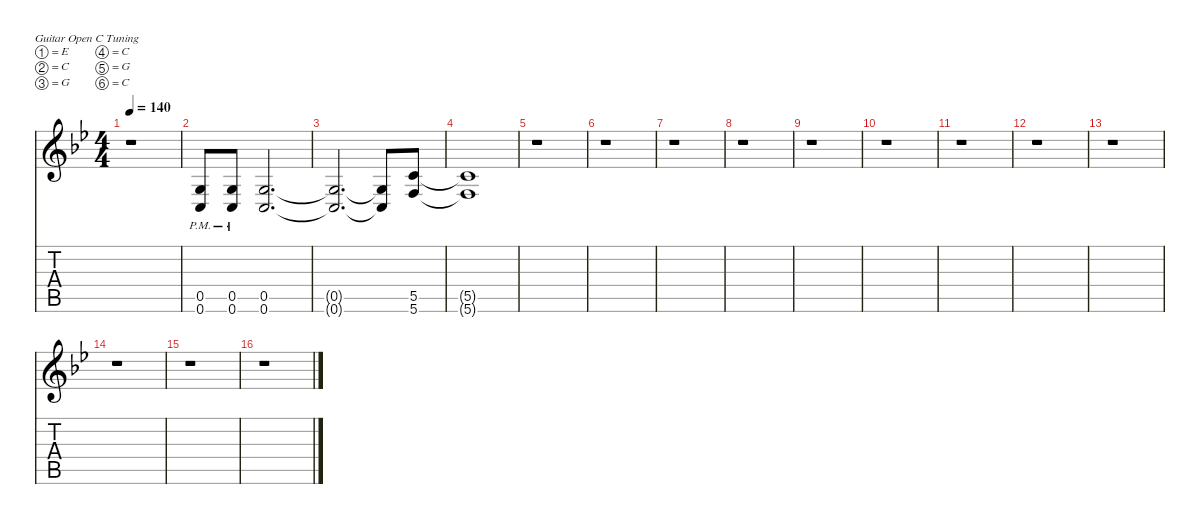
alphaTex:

\defaultSystemsLayout 4
\hideDynamics
\bracketExtendMode nobrackets
\singleTrackTrackNamePolicy hidden
\multiTrackTrackNamePolicy hidden
\firstSystemTrackNameMode fullname
\firstSystemTrackNameOrientation horizontal
\otherSystemsTrackNameOrientation horizontal
\track ("Guitar 2" "od.guit.") {instrument overdrivenguitar}
\staff {score tabs}
\tuning (E4 C4 G3 C3 G2 C2)
\ts (4 4)
\tempo 140
\clef g2
\ks gminor
r.1{dy f beam Down} |
(0.5{pm acc forcenatural} 0.6{pm acc forcenatural}).8{beam Up} (0.5{pm acc forcenatural} 0.6{pm acc forcenatural}).8{beam Up} (0.5{acc forcenatural} 0.6{acc forcenatural}).2{d beam Up} |
(0.5{t acc forcenatural} 0.6{t acc forcenatural}).2{d beam Up} (0.5{t acc forcenatural} 0.6{t acc forcenatural}).8{beam Up} (5.5{acc forcenatural} 5.6{acc forcenatural}).8{beam Up} |
(5.5{t acc forcenatural} 5.6{t acc forcenatural}).1{beam Up} |
r.1{beam Down} |
r.1{beam Down} |
r.1{beam Down} |
r.1{beam Down} |
r.1{beam Down} |
r.1{beam Down} |
r.1{beam Down} |
r.1{beam Down} |
r.1{beam Down} |
r.1{beam Down} |
r.1{beam Down} |
r.1{beam Down}
